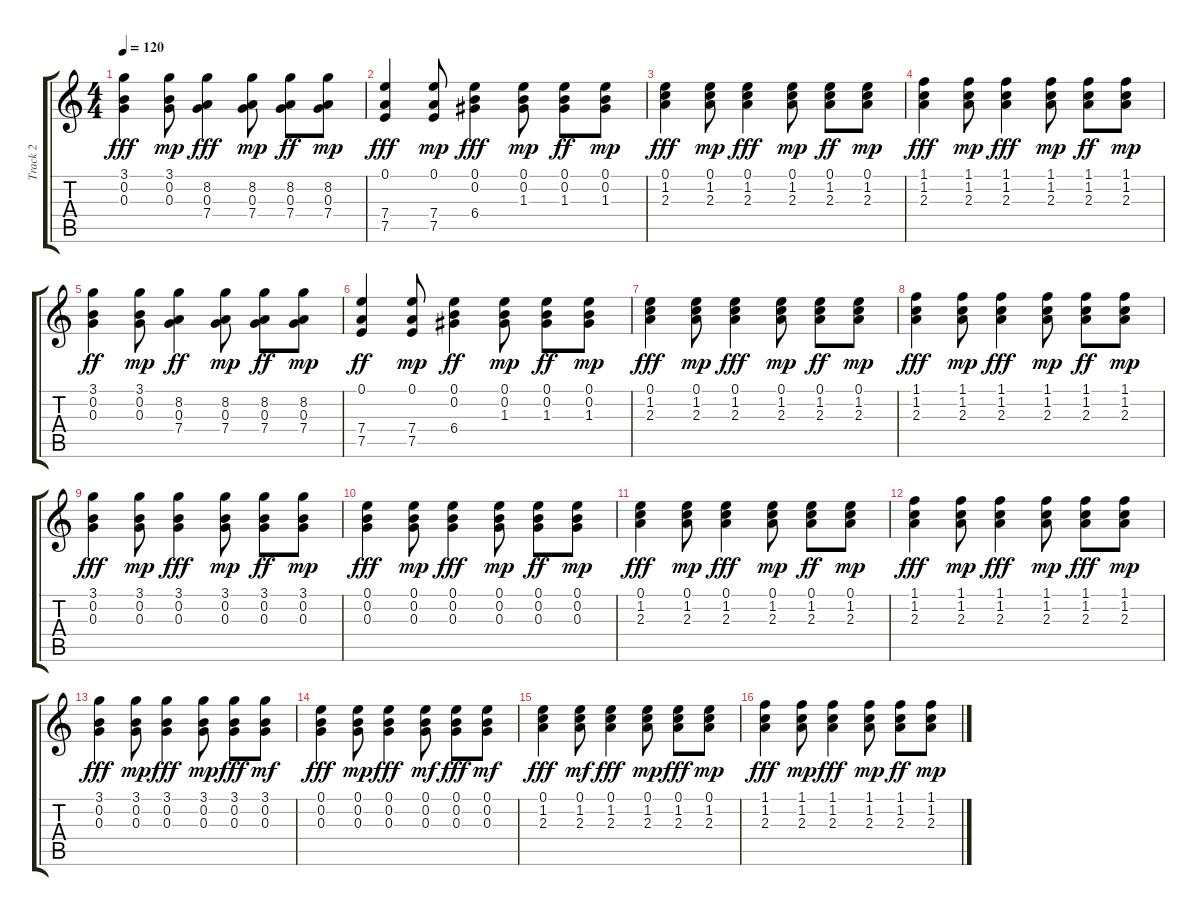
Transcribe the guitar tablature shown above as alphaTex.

\track ("Track 2" "Track 2") {instrument acousticguitarsteel}
\staff {score tabs}
\tuning (E4 B3 G3 D3 A2 E2) {hide}
\ts (4 4)
\tempo 120
\clef g2
\ks c
(3.1 0.2 0.3).4{dy fff} (3.1 0.2 0.3).8{dy mp} (8.2 0.3 7.4).4{dy fff} (8.2 0.3 7.4).8{dy mp} (8.2 0.3 7.4).8{dy ff} (8.2 0.3 7.4).8{dy mp} |
(0.1 7.4 7.5).4{dy fff} (0.1 7.4 7.5).8{dy mp} (0.1 0.2 6.4).4{dy fff} (0.1 0.2 1.3).8{dy mp} (0.1 0.2 1.3).8{dy ff} (0.1 0.2 1.3).8{dy mp} |
(0.1 1.2 2.3).4{dy fff} (0.1 1.2 2.3).8{dy mp} (0.1 1.2 2.3).4{dy fff} (0.1 1.2 2.3).8{dy mp} (0.1 1.2 2.3).8{dy ff} (0.1 1.2 2.3).8{dy mp} |
(1.1 1.2 2.3).4{dy fff} (1.1 1.2 2.3).8{dy mp} (1.1 1.2 2.3).4{dy fff} (1.1 1.2 2.3).8{dy mp} (1.1 1.2 2.3).8{dy ff} (1.1 1.2 2.3).8{dy mp} |
(3.1 0.2 0.3).4{dy ff} (3.1 0.2 0.3).8{dy mp} (8.2 0.3 7.4).4{dy ff} (8.2 0.3 7.4).8{dy mp} (8.2 0.3 7.4).8{dy ff} (8.2 0.3 7.4).8{dy mp} |
(0.1 7.4 7.5).4{dy ff} (0.1 7.4 7.5).8{dy mp} (0.1 0.2 6.4).4{dy ff} (0.1 0.2 1.3).8{dy mp} (0.1 0.2 1.3).8{dy ff} (0.1 0.2 1.3).8{dy mp} |
(0.1 1.2 2.3).4{dy fff} (0.1 1.2 2.3).8{dy mp} (0.1 1.2 2.3).4{dy fff} (0.1 1.2 2.3).8{dy mp} (0.1 1.2 2.3).8{dy ff} (0.1 1.2 2.3).8{dy mp} |
(1.1 1.2 2.3).4{dy fff} (1.1 1.2 2.3).8{dy mp} (1.1 1.2 2.3).4{dy fff} (1.1 1.2 2.3).8{dy mp} (1.1 1.2 2.3).8{dy ff} (1.1 1.2 2.3).8{dy mp} |
(3.1 0.2 0.3).4{dy fff} (3.1 0.2 0.3).8{dy mp} (3.1 0.2 0.3).4{dy fff} (3.1 0.2 0.3).8{dy mp} (3.1 0.2 0.3).8{dy ff} (3.1 0.2 0.3).8{dy mp} |
(0.1 0.2 0.3).4{dy fff} (0.1 0.2 0.3).8{dy mp} (0.1 0.2 0.3).4{dy fff} (0.1 0.2 0.3).8{dy mp} (0.1 0.2 0.3).8{dy ff} (0.1 0.2 0.3).8{dy mp} |
(0.1 1.2 2.3).4{dy fff} (0.1 1.2 2.3).8{dy mp} (0.1 1.2 2.3).4{dy fff} (0.1 1.2 2.3).8{dy mp} (0.1 1.2 2.3).8{dy ff} (0.1 1.2 2.3).8{dy mp} |
(1.1 1.2 2.3).4{dy fff} (1.1 1.2 2.3).8{dy mp} (1.1 1.2 2.3).4{dy fff} (1.1 1.2 2.3).8{dy mp} (1.1 1.2 2.3).8{dy fff} (1.1 1.2 2.3).8{dy mp} |
(3.1 0.2 0.3).4{dy fff} (3.1 0.2 0.3).8{dy mp} (3.1 0.2 0.3).4{dy fff} (3.1 0.2 0.3).8{dy mp} (3.1 0.2 0.3).8{dy fff} (3.1 0.2 0.3).8{dy mf} |
(0.1 0.2 0.3).4{dy fff} (0.1 0.2 0.3).8{dy mp} (0.1 0.2 0.3).4{dy fff} (0.1 0.2 0.3).8{dy mf} (0.1 0.2 0.3).8{dy fff} (0.1 0.2 0.3).8{dy mf} |
(0.1 1.2 2.3).4{dy fff} (0.1 1.2 2.3).8{dy mf} (0.1 1.2 2.3).4{dy fff} (0.1 1.2 2.3).8{dy mp} (0.1 1.2 2.3).8{dy fff} (0.1 1.2 2.3).8{dy mp} |
(1.1 1.2 2.3).4{dy fff} (1.1 1.2 2.3).8{dy mp} (1.1 1.2 2.3).4{dy fff} (1.1 1.2 2.3).8{dy mp} (1.1 1.2 2.3).8{dy ff} (1.1 1.2 2.3).8{dy mp}
